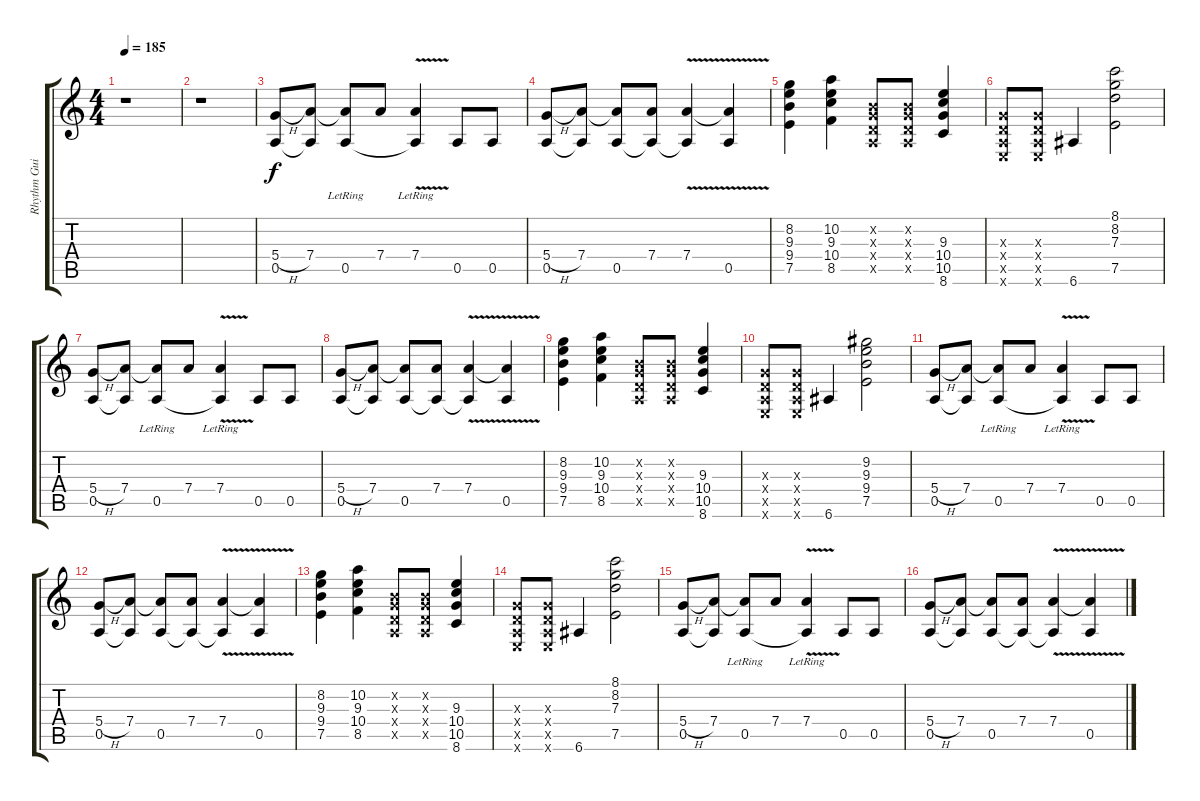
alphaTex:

\track ("Rhythm Guitar 2" "Rhythm Gui") {mute instrument distortionguitar}
\staff {score tabs}
\tuning (E4 B3 G3 D3 A2 E2) {hide}
\ts (4 4)
\tempo 185
\clef g2
\ks c
r.1{dy f} |
r.1 |
(5.4{h} 0.5).8 (7.4 0.5{t}).8 (7.4{t} 0.5{lr}).8 7.4.8 (7.4{v lr} 0.5{t}).4 0.5.8 0.5.8 |
(5.4{h} 0.5).8 (7.4 0.5{t}).8 (7.4{t} 0.5).8 (7.4 0.5{t}).8 (7.4{v} 0.5{t}).4 (7.4{t} 0.5).4 |
(8.2 9.3 9.4 7.5).4 (10.2 9.3 10.4 8.5).4 (0.2{x} 0.3{x} 0.4{x} 0.5{x}).8 (0.2{x} 0.3{x} 0.4{x} 0.5{x}).8 (9.3 10.4 10.5 8.6).4 |
(0.3{x} 0.4{x} 0.5{x} 0.6{x}).8 (0.3{x} 0.4{x} 0.5{x} 0.6{x}).8 6.6.4 (8.1 8.2 7.3 7.5).2 |
(5.4{h} 0.5).8 (7.4 0.5{t}).8 (7.4{t} 0.5{lr}).8 7.4.8 (7.4{v lr} 0.5{t}).4 0.5.8 0.5.8 |
(5.4{h} 0.5).8 (7.4 0.5{t}).8 (7.4{t} 0.5).8 (7.4 0.5{t}).8 (7.4{v} 0.5{t}).4 (7.4{t} 0.5).4 |
(8.2 9.3 9.4 7.5).4 (10.2 9.3 10.4 8.5).4 (0.2{x} 0.3{x} 0.4{x} 0.5{x}).8 (0.2{x} 0.3{x} 0.4{x} 0.5{x}).8 (9.3 10.4 10.5 8.6).4 |
(0.3{x} 0.4{x} 0.5{x} 0.6{x}).8 (0.3{x} 0.4{x} 0.5{x} 0.6{x}).8 6.6.4 (9.2 9.3 9.4 7.5).2 |
(5.4{h} 0.5).8 (7.4 0.5{t}).8 (7.4{t} 0.5{lr}).8 7.4.8 (7.4{v lr} 0.5{t}).4 0.5.8 0.5.8 |
(5.4{h} 0.5).8 (7.4 0.5{t}).8 (7.4{t} 0.5).8 (7.4 0.5{t}).8 (7.4{v} 0.5{t}).4 (7.4{t} 0.5).4 |
(8.2 9.3 9.4 7.5).4 (10.2 9.3 10.4 8.5).4 (0.2{x} 0.3{x} 0.4{x} 0.5{x}).8 (0.2{x} 0.3{x} 0.4{x} 0.5{x}).8 (9.3 10.4 10.5 8.6).4 |
(0.3{x} 0.4{x} 0.5{x} 0.6{x}).8 (0.3{x} 0.4{x} 0.5{x} 0.6{x}).8 6.6.4 (8.1 8.2 7.3 7.5).2 |
(5.4{h} 0.5).8 (7.4 0.5{t}).8 (7.4{t} 0.5{lr}).8 7.4.8 (7.4{v lr} 0.5{t}).4 0.5.8 0.5.8 |
(5.4{h} 0.5).8 (7.4 0.5{t}).8 (7.4{t} 0.5).8 (7.4 0.5{t}).8 (7.4{v} 0.5{t}).4 (7.4{t} 0.5).4
